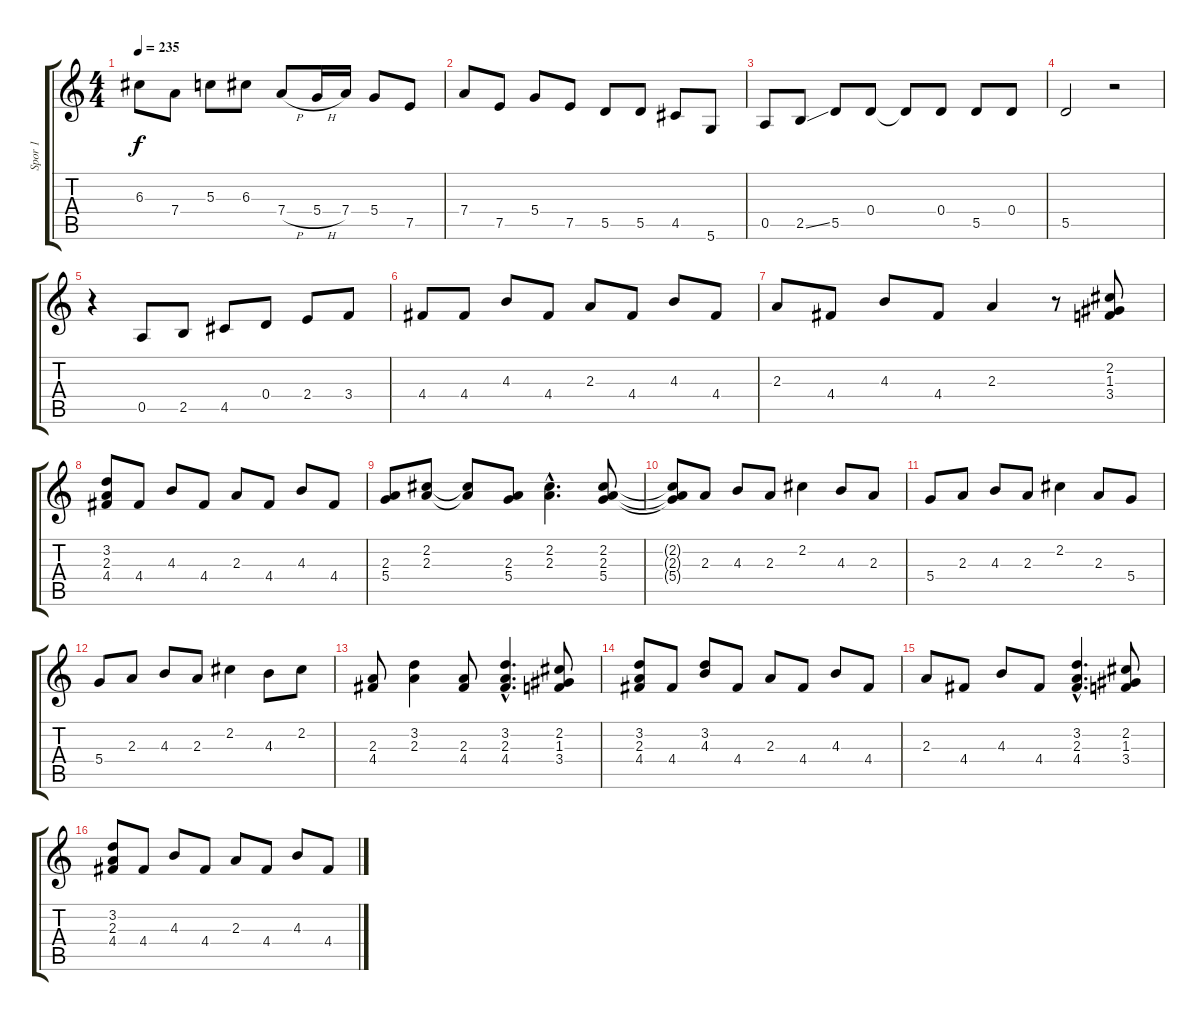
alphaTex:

\track ("Spor 1" "Spor 1") {instrument acousticguitarnylon}
\staff {score tabs}
\tuning (E4 B3 G3 D3 A2 D2) {hide}
\ts (4 4)
\tempo 235
\clef g2
\ks c
6.3.8{dy f} 7.4.8 5.3.8 6.3.8 7.4{h}.8 5.4{h}.16 7.4.16 5.4.8 7.5.8 |
7.4.8 7.5.8 5.4.8 7.5.8 5.5.8 5.5.8 4.5.8 5.6.8 |
0.5.8 2.5{ss}.8 5.5.8 0.4.8 0.4{t}.8 0.4.8 5.5.8 0.4.8 |
5.5.2 r.2 |
r.4 0.5.8 2.5.8 4.5.8 0.4.8 2.4.8 3.4.8 |
4.4.8 4.4.8 4.3.8 4.4.8 2.3.8 4.4.8 4.3.8 4.4.8 |
2.3.8 4.4.8 4.3.8 4.4.8 2.3.4 r.8 (2.2 1.3 3.4).8 |
(3.2 2.3 4.4).8 4.4.8 4.3.8 4.4.8 2.3.8 4.4.8 4.3.8 4.4.8 |
(2.3 5.4).8 (2.2 2.3).8 (2.2{t} 2.3{t}).8 (2.3 5.4).8 (2.2{hac} 2.3{hac}).4{d} (2.2 2.3 5.4).8 |
(2.2{t} 2.3{t} 5.4{t}).8 2.3.8 4.3.8 2.3.8 2.2.4 4.3.8 2.3.8 |
5.4.8 2.3.8 4.3.8 2.3.8 2.2.4 2.3.8 5.4.8 |
5.4.8 2.3.8 4.3.8 2.3.8 2.2.4 4.3.8 2.2.8 |
(2.3 4.4).8 (3.2 2.3).4 (2.3 4.4).8 (3.2{hac} 2.3{hac} 4.4{hac}).4{d} (2.2 1.3 3.4).8 |
(3.2 2.3 4.4).8 4.4.8 (3.2 4.3).8 4.4.8 2.3.8 4.4.8 4.3.8 4.4.8 |
2.3.8 4.4.8 4.3.8 4.4.8 (3.2{hac} 2.3{hac} 4.4{hac}).4{d} (2.2 1.3 3.4).8 |
(3.2 2.3 4.4).8 4.4.8 4.3.8 4.4.8 2.3.8 4.4.8 4.3.8 4.4.8
